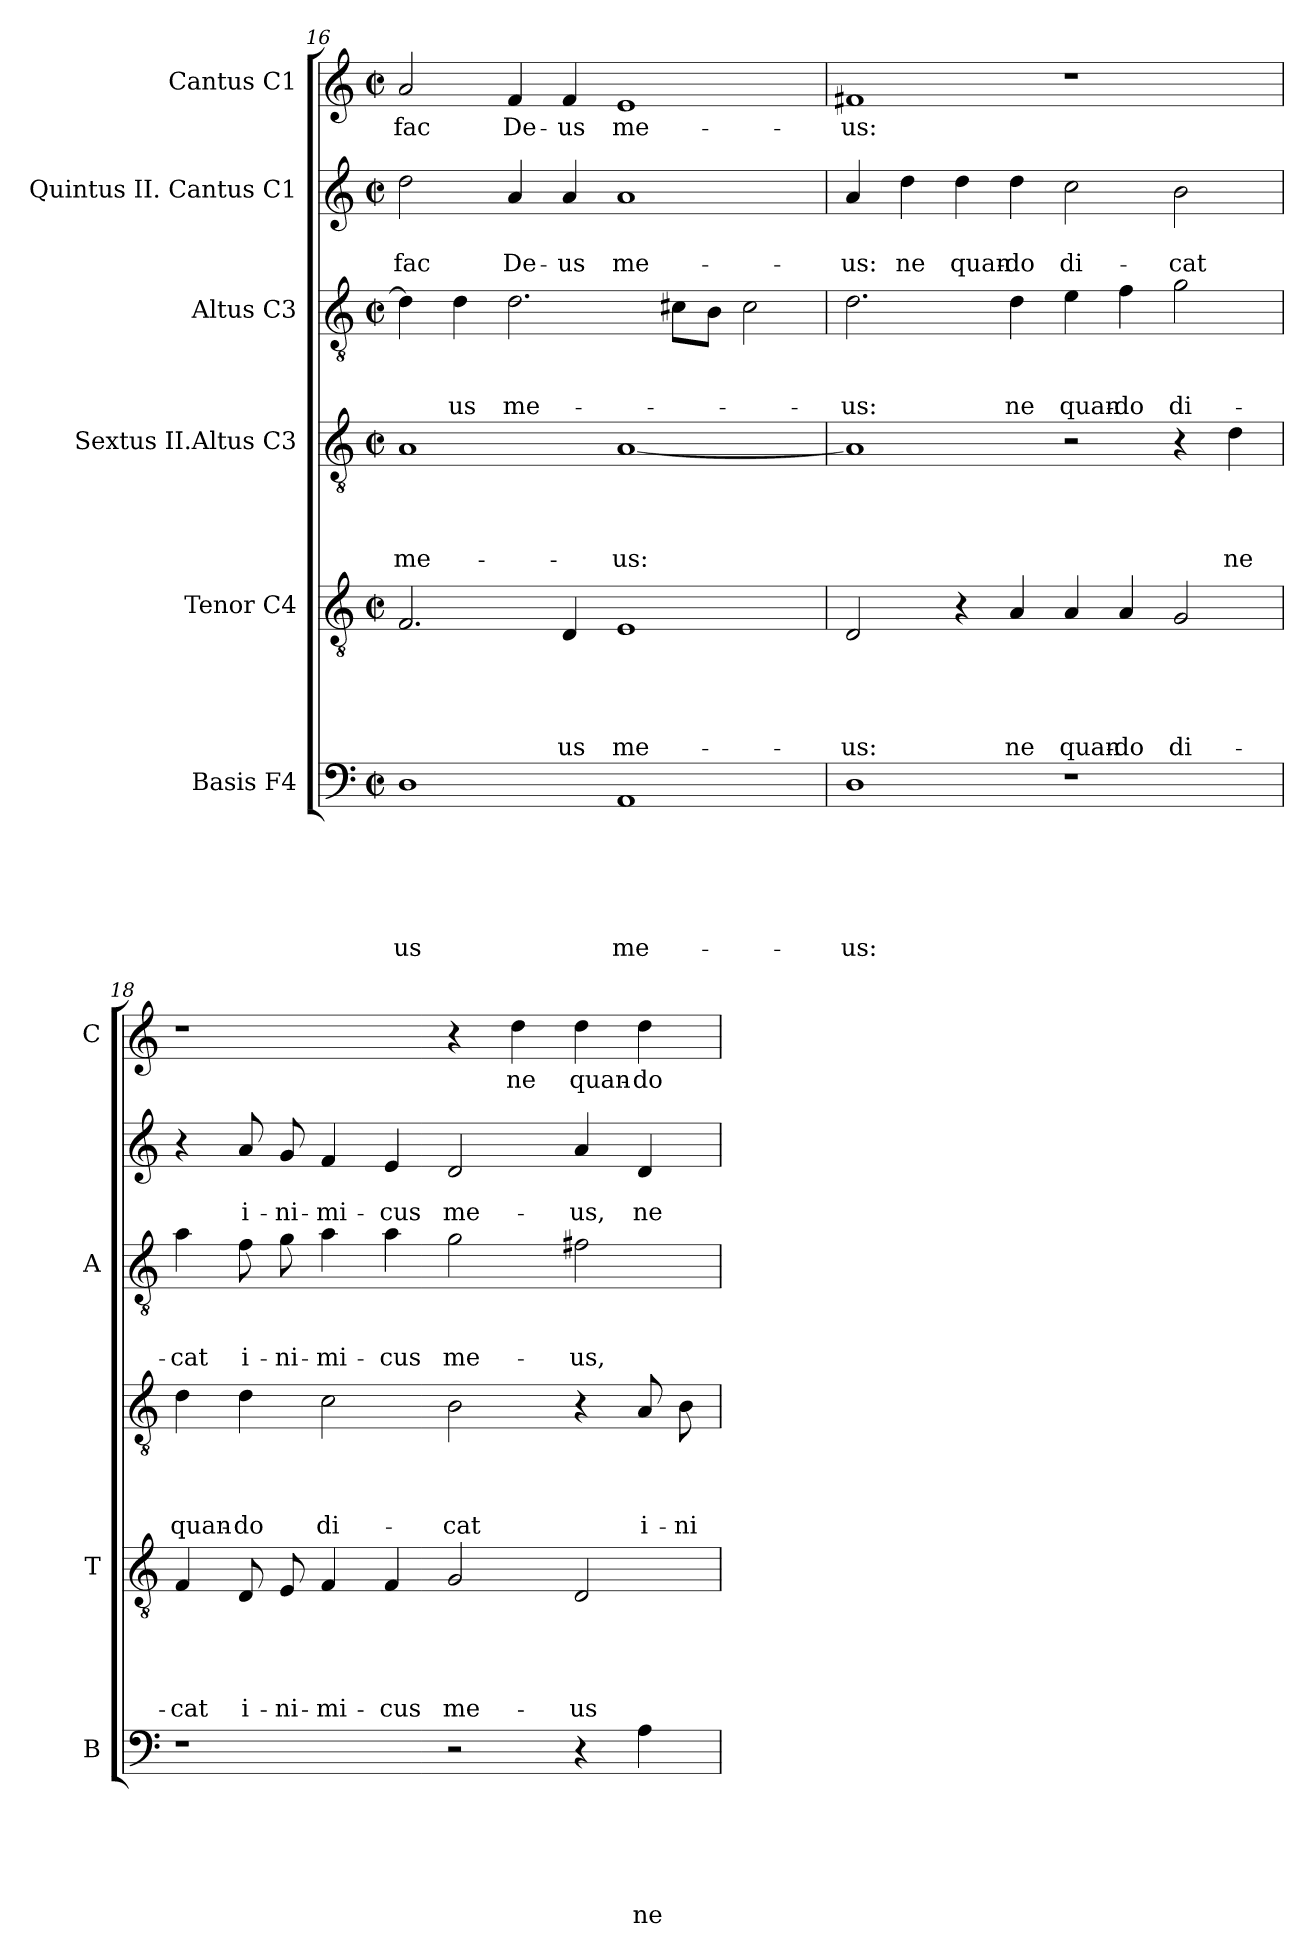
**kern	**text	**text	**text	**text	**text	**text	**kern	**text	**text	**text	**text	**text	**kern	**text	**text	**text	**text	**kern	**text	**text	**text	**kern	**text	**text	**kern	**text
*part6	*part6	*part6	*part6	*part6	*part6	*part6	*part5	*part5	*part5	*part5	*part5	*part5	*part4	*part4	*part4	*part4	*part4	*part3	*part3	*part3	*part3	*part2	*part2	*part2	*part1	*part1
*staff6	*staff6	*staff6	*staff6	*staff6	*staff6	*staff6	*staff5	*staff5	*staff5	*staff5	*staff5	*staff5	*staff4	*staff4	*staff4	*staff4	*staff4	*staff3	*staff3	*staff3	*staff3	*staff2	*staff2	*staff2	*staff1	*staff1
*I"Basis F4	*	*	*	*	*	*	*I"Tenor C4	*	*	*	*	*	*I"Sextus II.Altus C3	*	*	*	*	*I"Altus C3	*	*	*	*I"Quintus II. Cantus C1	*	*	*I"Cantus C1	*
*I'B	*	*	*	*	*	*	*I'T	*	*	*	*	*	*	*	*	*	*	*I'A	*	*	*	*	*	*	*I'C	*
*clefF4	*	*	*	*	*	*	*clefGv2	*	*	*	*	*	*clefGv2	*	*	*	*	*clefGv2	*	*	*	*clefG2	*	*	*clefG2	*
*k[]	*	*	*	*	*	*	*k[]	*	*	*	*	*	*k[]	*	*	*	*	*k[]	*	*	*	*k[]	*	*	*k[]	*
*C:	*	*	*	*	*	*	*C:	*	*	*	*	*	*C:	*	*	*	*	*C:	*	*	*	*C:	*	*	*C:	*
*M2/2	*	*	*	*	*	*	*M2/2	*	*	*	*	*	*M2/2	*	*	*	*	*M2/2	*	*	*	*M2/2	*	*	*M2/2	*
*met(c|)	*	*	*	*	*	*	*met(c|)	*	*	*	*	*	*met(c|)	*	*	*	*	*met(c|)	*	*	*	*met(c|)	*	*	*met(c|)	*
=16	=16	=16	=16	=16	=16	=16	=16	=16	=16	=16	=16	=16	=16	=16	=16	=16	=16	=16	=16	=16	=16	=16	=16	=16	=16	=16
1D	.	.	.	.	.	-us	2.F/	.	.	.	.	.	1A	.	.	.	me-	4d\]	.	.	.	2dd\	.	fac	2a/	fac
.	.	.	.	.	.	.	.	.	.	.	.	.	.	.	.	.	.	4d\	.	.	-us	.	.	.	.	.
.	.	.	.	.	.	.	.	.	.	.	.	.	.	.	.	.	.	2.d\	.	.	me-	4a/	.	De-	4f/	De-
.	.	.	.	.	.	.	4D/	.	.	.	.	-us	.	.	.	.	.	.	.	.	.	4a/	.	-us	4f/	-us
1AA	.	.	.	.	.	me-	1E	.	.	.	.	me-	[1A	.	.	.	-us:	.	.	.	.	1a	.	me-	1e	me-
.	.	.	.	.	.	.	.	.	.	.	.	.	.	.	.	.	.	8c#X\L	.	.	.	.	.	.	.	.
.	.	.	.	.	.	.	.	.	.	.	.	.	.	.	.	.	.	8B\J	.	.	.	.	.	.	.	.
.	.	.	.	.	.	.	.	.	.	.	.	.	.	.	.	.	.	2c#\	.	.	.	.	.	.	.	.
!!LO:LB:g=z
=17	=17	=17	=17	=17	=17	=17	=17	=17	=17	=17	=17	=17	=17	=17	=17	=17	=17	=17	=17	=17	=17	=17	=17	=17	=17	=17
1D	.	.	.	.	.	-us:	2D/	.	.	.	.	-us:	1A]	.	.	.	.	2.d\	.	.	-us:	4a/	.	-us:	1f#X	-us:
.	.	.	.	.	.	.	.	.	.	.	.	.	.	.	.	.	.	.	.	.	.	4dd\	.	ne	.	.
.	.	.	.	.	.	.	4r	.	.	.	.	.	.	.	.	.	.	.	.	.	.	4dd\	.	quan-	.	.
.	.	.	.	.	.	.	4A/	.	.	.	.	ne	.	.	.	.	.	4d\	.	.	ne	4dd\	.	-do	.	.
1r	.	.	.	.	.	.	4A/	.	.	.	.	quan-	2r	.	.	.	.	4e\	.	.	quan-	2cc\	.	di-	1r	.
.	.	.	.	.	.	.	4A/	.	.	.	.	-do	.	.	.	.	.	4f\	.	.	-do	.	.	.	.	.
.	.	.	.	.	.	.	2G/	.	.	.	.	di-	4r	.	.	.	.	2g\	.	.	di-	2b\	.	-cat	.	.
.	.	.	.	.	.	.	.	.	.	.	.	.	4d\	.	.	.	ne	.	.	.	.	.	.	.	.	.
=18	=18	=18	=18	=18	=18	=18	=18	=18	=18	=18	=18	=18	=18	=18	=18	=18	=18	=18	=18	=18	=18	=18	=18	=18	=18	=18
1r	.	.	.	.	.	.	4F/	.	.	.	.	-cat	4d\	.	.	.	quan-	4a\	.	.	-cat	4r	.	.	1r	.
.	.	.	.	.	.	.	8D/	.	.	.	.	i-	4d\	.	.	.	-do	8f\	.	.	i-	8a/	.	i-	.	.
.	.	.	.	.	.	.	8E/	.	.	.	.	-ni-	.	.	.	.	.	8g\	.	.	-ni-	8g/	.	-ni-	.	.
.	.	.	.	.	.	.	4F/	.	.	.	.	-mi-	2c\	.	.	.	di-	4a\	.	.	-mi-	4f/	.	-mi-	.	.
.	.	.	.	.	.	.	4F/	.	.	.	.	-cus	.	.	.	.	.	4a\	.	.	-cus	4e/	.	-cus	.	.
2r	.	.	.	.	.	.	2G/	.	.	.	.	me-	2B\	.	.	.	-cat	2g\	.	.	me-	2d/	.	me-	4r	.
.	.	.	.	.	.	.	.	.	.	.	.	.	.	.	.	.	.	.	.	.	.	.	.	.	4dd\	ne
4r	.	.	.	.	.	.	2D/	.	.	.	.	-us	4r	.	.	.	.	2f#X\	.	.	-us,	4a/	.	-us,	4dd\	quan-
4A\	.	.	.	.	.	ne	.	.	.	.	.	.	8A/	.	.	.	i-	.	.	.	.	4d/	.	ne	4dd\	-do
.	.	.	.	.	.	.	.	.	.	.	.	.	8B\	.	.	.	-ni-	.	.	.	.	.	.	.	.	.
=	=	=	=	=	=	=	=	=	=	=	=	=	=	=	=	=	=	=	=	=	=	=	=	=	=	=
*-	*-	*-	*-	*-	*-	*-	*-	*-	*-	*-	*-	*-	*-	*-	*-	*-	*-	*-	*-	*-	*-	*-	*-	*-	*-	*-
